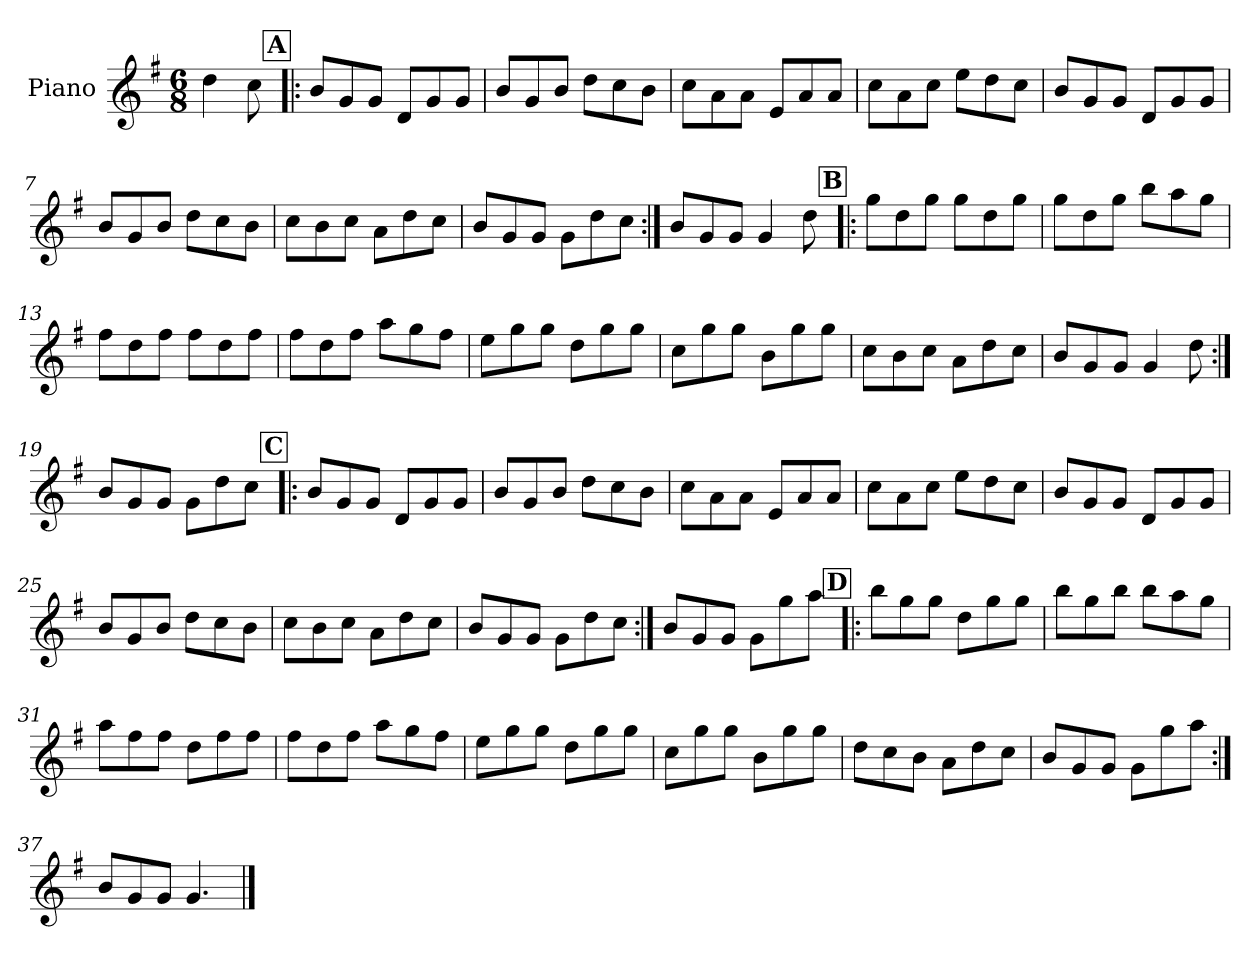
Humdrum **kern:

**kern
*part1
*staff1
*I"Piano
*I'Pno.
*clefG2
*k[f#]
*M6/8
*MM198
=1
4dd\
8cc\
!!LO:REH:place=s1:a:B:fs=14:t=A
=2!|:
8b/L
8g/
8g/J
8d/L
8g/
8g/J
=3
8b/L
8g/
8b/J
8dd\L
8cc\
8b\J
=4
8cc\L
8a\
8a\J
8e/L
8a/
8a/J
=5
8cc\L
8a\
8cc\J
8ee\L
8dd\
8cc\J
!!LO:LB:g=z
=6
8b/L
8g/
8g/J
8d/L
8g/
8g/J
=7
8b/L
8g/
8b/J
8dd\L
8cc\
8b\J
=8
8cc\L
8b\
8cc\J
8a\L
8dd\
8cc\J
=9
8b/L
8g/
8g/J
8g\L
8dd\
8cc\J
=10:|!
8b/L
8g/
8g/J
4g/
8dd\
!!LO:LB:g=z
!!LO:REH:place=s1:a:B:fs=14:t=B
=11!|:
8gg\L
8dd\
8gg\J
8gg\L
8dd\
8gg\J
=12
8gg\L
8dd\
8gg\J
8bb\L
8aa\
8gg\J
=13
8ff#\L
8dd\
8ff#\J
8ff#\L
8dd\
8ff#\J
=14
8ff#\L
8dd\
8ff#\J
8aa\L
8gg\
8ff#\J
!!LO:LB:g=z
=15
8ee\L
8gg\
8gg\J
8dd\L
8gg\
8gg\J
=16
8cc\L
8gg\
8gg\J
8b\L
8gg\
8gg\J
=17
8cc\L
8b\
8cc\J
8a\L
8dd\
8cc\J
=18
8b/L
8g/
8g/J
4g/
8dd\
=19:|!
8b/L
8g/
8g/J
8g\L
8dd\
8cc\J
!!LO:LB:g=z
!!LO:REH:place=s1:a:B:fs=14:t=C
=20!|:
8b/L
8g/
8g/J
8d/L
8g/
8g/J
=21
8b/L
8g/
8b/J
8dd\L
8cc\
8b\J
=22
8cc\L
8a\
8a\J
8e/L
8a/
8a/J
=23
8cc\L
8a\
8cc\J
8ee\L
8dd\
8cc\J
!!LO:LB:g=z
=24
8b/L
8g/
8g/J
8d/L
8g/
8g/J
=25
8b/L
8g/
8b/J
8dd\L
8cc\
8b\J
=26
8cc\L
8b\
8cc\J
8a\L
8dd\
8cc\J
=27
8b/L
8g/
8g/J
8g\L
8dd\
8cc\J
=28:|!
8b/L
8g/
8g/J
8g\L
8gg\
8aa\J
!!LO:LB:g=z
!!LO:REH:place=s1:a:B:fs=14:t=D
=29!|:
8bb\L
8gg\
8gg\J
8dd\L
8gg\
8gg\J
=30
8bb\L
8gg\
8bb\J
8bb\L
8aa\
8gg\J
=31
8aa\L
8ff#\
8ff#\J
8dd\L
8ff#\
8ff#\J
=32
8ff#\L
8dd\
8ff#\J
8aa\L
8gg\
8ff#\J
!!LO:LB:g=z
=33
8ee\L
8gg\
8gg\J
8dd\L
8gg\
8gg\J
=34
8cc\L
8gg\
8gg\J
8b\L
8gg\
8gg\J
=35
8dd\L
8cc\
8b\J
8a\L
8dd\
8cc\J
=36
8b/L
8g/
8g/J
8g\L
8gg\
8aa\J
=37:|!
8b/L
8g/
8g/J
4.g/
==
*-
